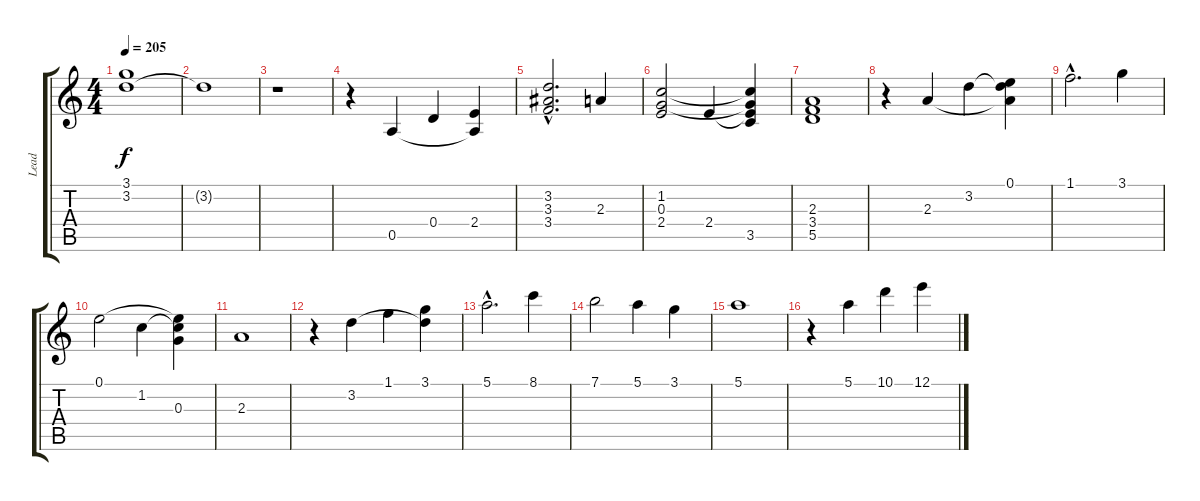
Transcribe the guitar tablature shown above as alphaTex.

\track ("Lead" "Lead") {instrument acousticguitarsteel}
\staff {score tabs}
\tuning (E4 B3 G3 D3 A2 E2) {hide}
\ts (4 4)
\tempo 205
\clef g2
\ks c
(3.1{t} 3.2).1{dy f} |
3.2{t}.1 |
r.1 |
r.4 0.5.4 0.4.4 (2.4 0.5{t}).4 |
(3.2{hac} 3.3{hac} 3.4{hac}).2{d} 2.3.4 |
(1.2 0.3 2.4).2 2.4.4 (1.2{t} 0.3{t} 2.4{t} 3.5).4 |
(2.3 3.4 5.5).1 |
r.4 2.3.4 3.2.4 (0.1 3.2{t} 2.3{t}).4 |
1.1{hac}.2{d} 3.1.4 |
0.1.2 1.2.4 (0.1{t} 1.2{t} 0.3).4 |
2.3.1 |
r.4 3.2.4 1.1.4 (3.1 3.2{t}).4 |
5.1{hac}.2{d} 8.1.4 |
7.1.2 5.1.4 3.1.4 |
5.1.1 |
r.4 5.1.4 10.1.4 12.1.4
